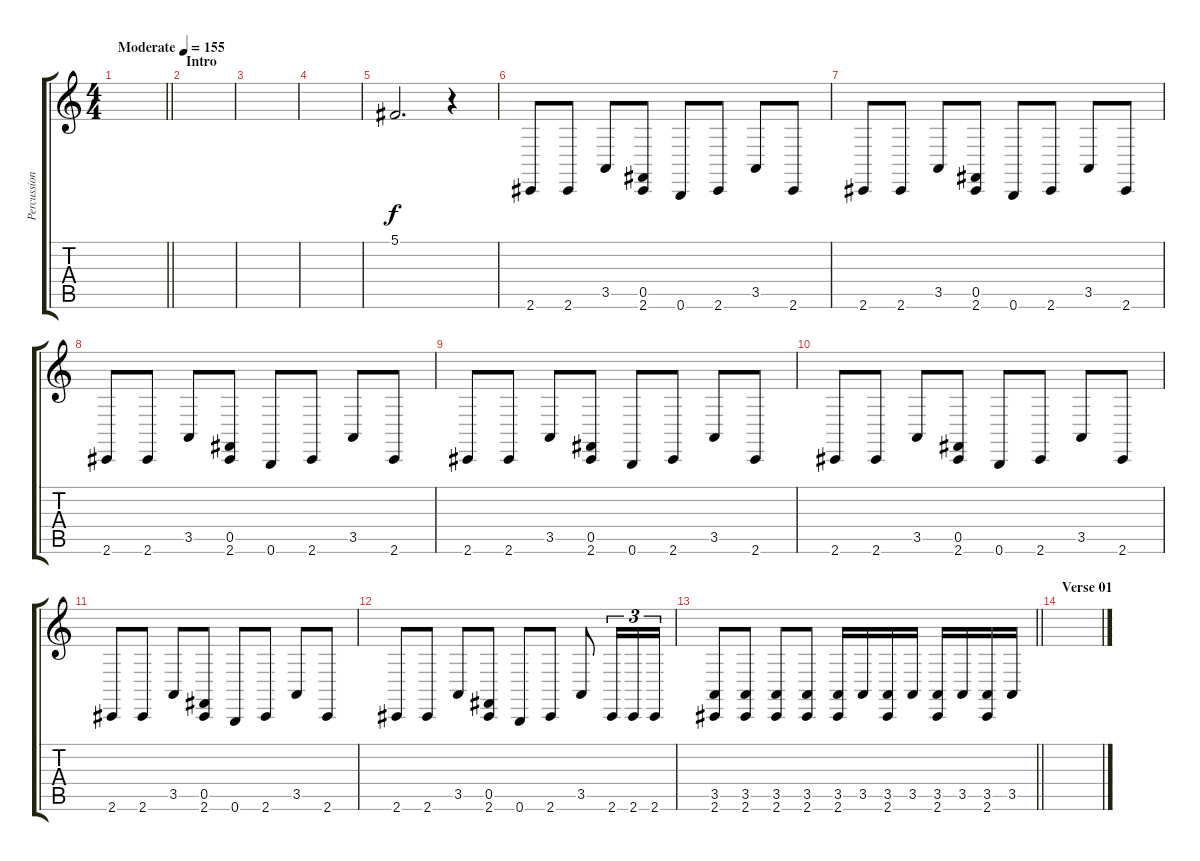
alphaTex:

\track ("Percussion" "Percussion") {instrument timpani}
\staff {score tabs}
\tuning (Db4 Ab3 E3 B2 Gb2 B1) {hide}
\ts (4 4)
\tempo (155 "Moderate")
\clef g2
\barLineRight lightlight
\ks c
|
\section ("" "Intro")
|
|
|
5.1.2{d instrument reversecymbal} r.4{volume 10 instrument timpani} |
2.6.8{dy f} 2.6.8 3.5.8 (0.5 2.6).8 0.6.8 2.6.8 3.5.8 2.6.8 |
2.6.8 2.6.8 3.5.8 (0.5 2.6).8 0.6.8 2.6.8 3.5.8 2.6.8 |
2.6.8 2.6.8 3.5.8 (0.5 2.6).8 0.6.8 2.6.8 3.5.8 2.6.8 |
2.6.8 2.6.8 3.5.8 (0.5 2.6).8 0.6.8 2.6.8 3.5.8 2.6.8 |
2.6.8 2.6.8 3.5.8 (0.5 2.6).8 0.6.8 2.6.8 3.5.8 2.6.8 |
2.6.8 2.6.8 3.5.8 (0.5 2.6).8 0.6.8 2.6.8 3.5.8 2.6.8 |
2.6.8 2.6.8 3.5.8 (0.5 2.6).8 0.6.8 2.6.8 3.5.8 2.6.16{tu (3 2)} 2.6.16{tu (3 2)} 2.6.16{tu (3 2)} |
\barLineRight lightlight
(3.5 2.6).8 (3.5 2.6).8 (3.5 2.6).8 (3.5 2.6).8 (3.5 2.6).16 3.5.16 (3.5 2.6).16 3.5.16 (3.5 2.6).16 3.5.16 (3.5 2.6).16 3.5.16 |
\section ("" "Verse 01")
